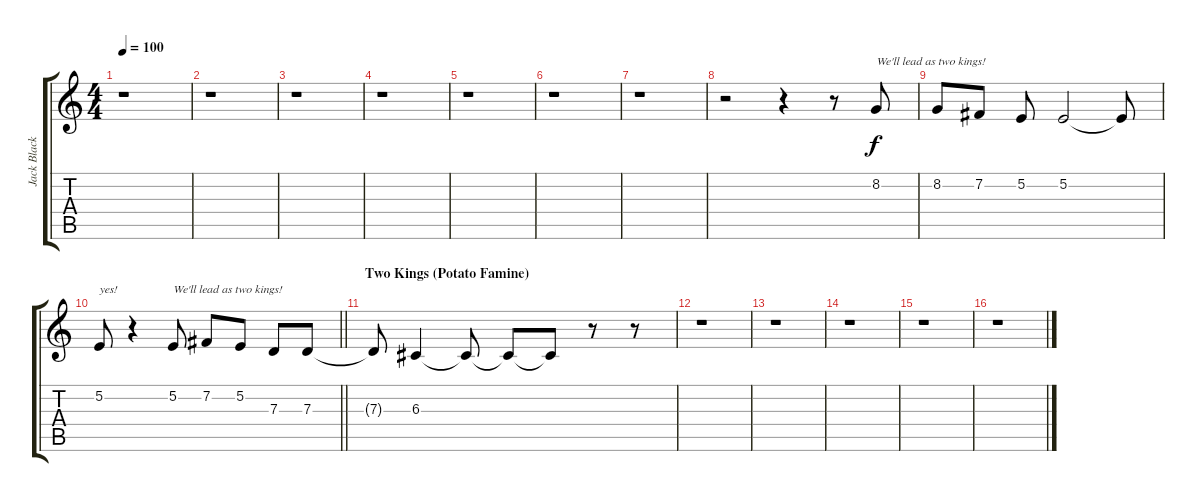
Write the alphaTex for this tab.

\track ("Jack Black (Lead Vocals)" "Jack Black") {instrument clarinet}
\staff {score tabs}
\tuning (E4 B3 G3 D3 A2 E2) {hide}
\ts (4 4)
\tempo 100
\clef g2
\ks c
r.1{dy f} |
r.1 |
r.1 |
r.1 |
r.1 |
r.1 |
r.1 |
r.2 r.4 r.8 8.2.8{txt "We'll lead as two kings!"} |
8.2.8 7.2.8 5.2.8 5.2.2 5.2{t}.8 |
\barLineRight lightlight
5.2.8{txt "yes!"} r.4 5.2.8{txt "We'll lead as two kings!"} 7.2.8 5.2.8 7.3.8 7.3.8 |
\section ("" "Two Kings (Potato Famine)")
7.3{t}.8 6.3.4 6.3{t}.8 6.3{t}.8 6.3{t}.8 r.8 r.8 |
r.1 |
r.1 |
r.1 |
r.1 |
r.1
